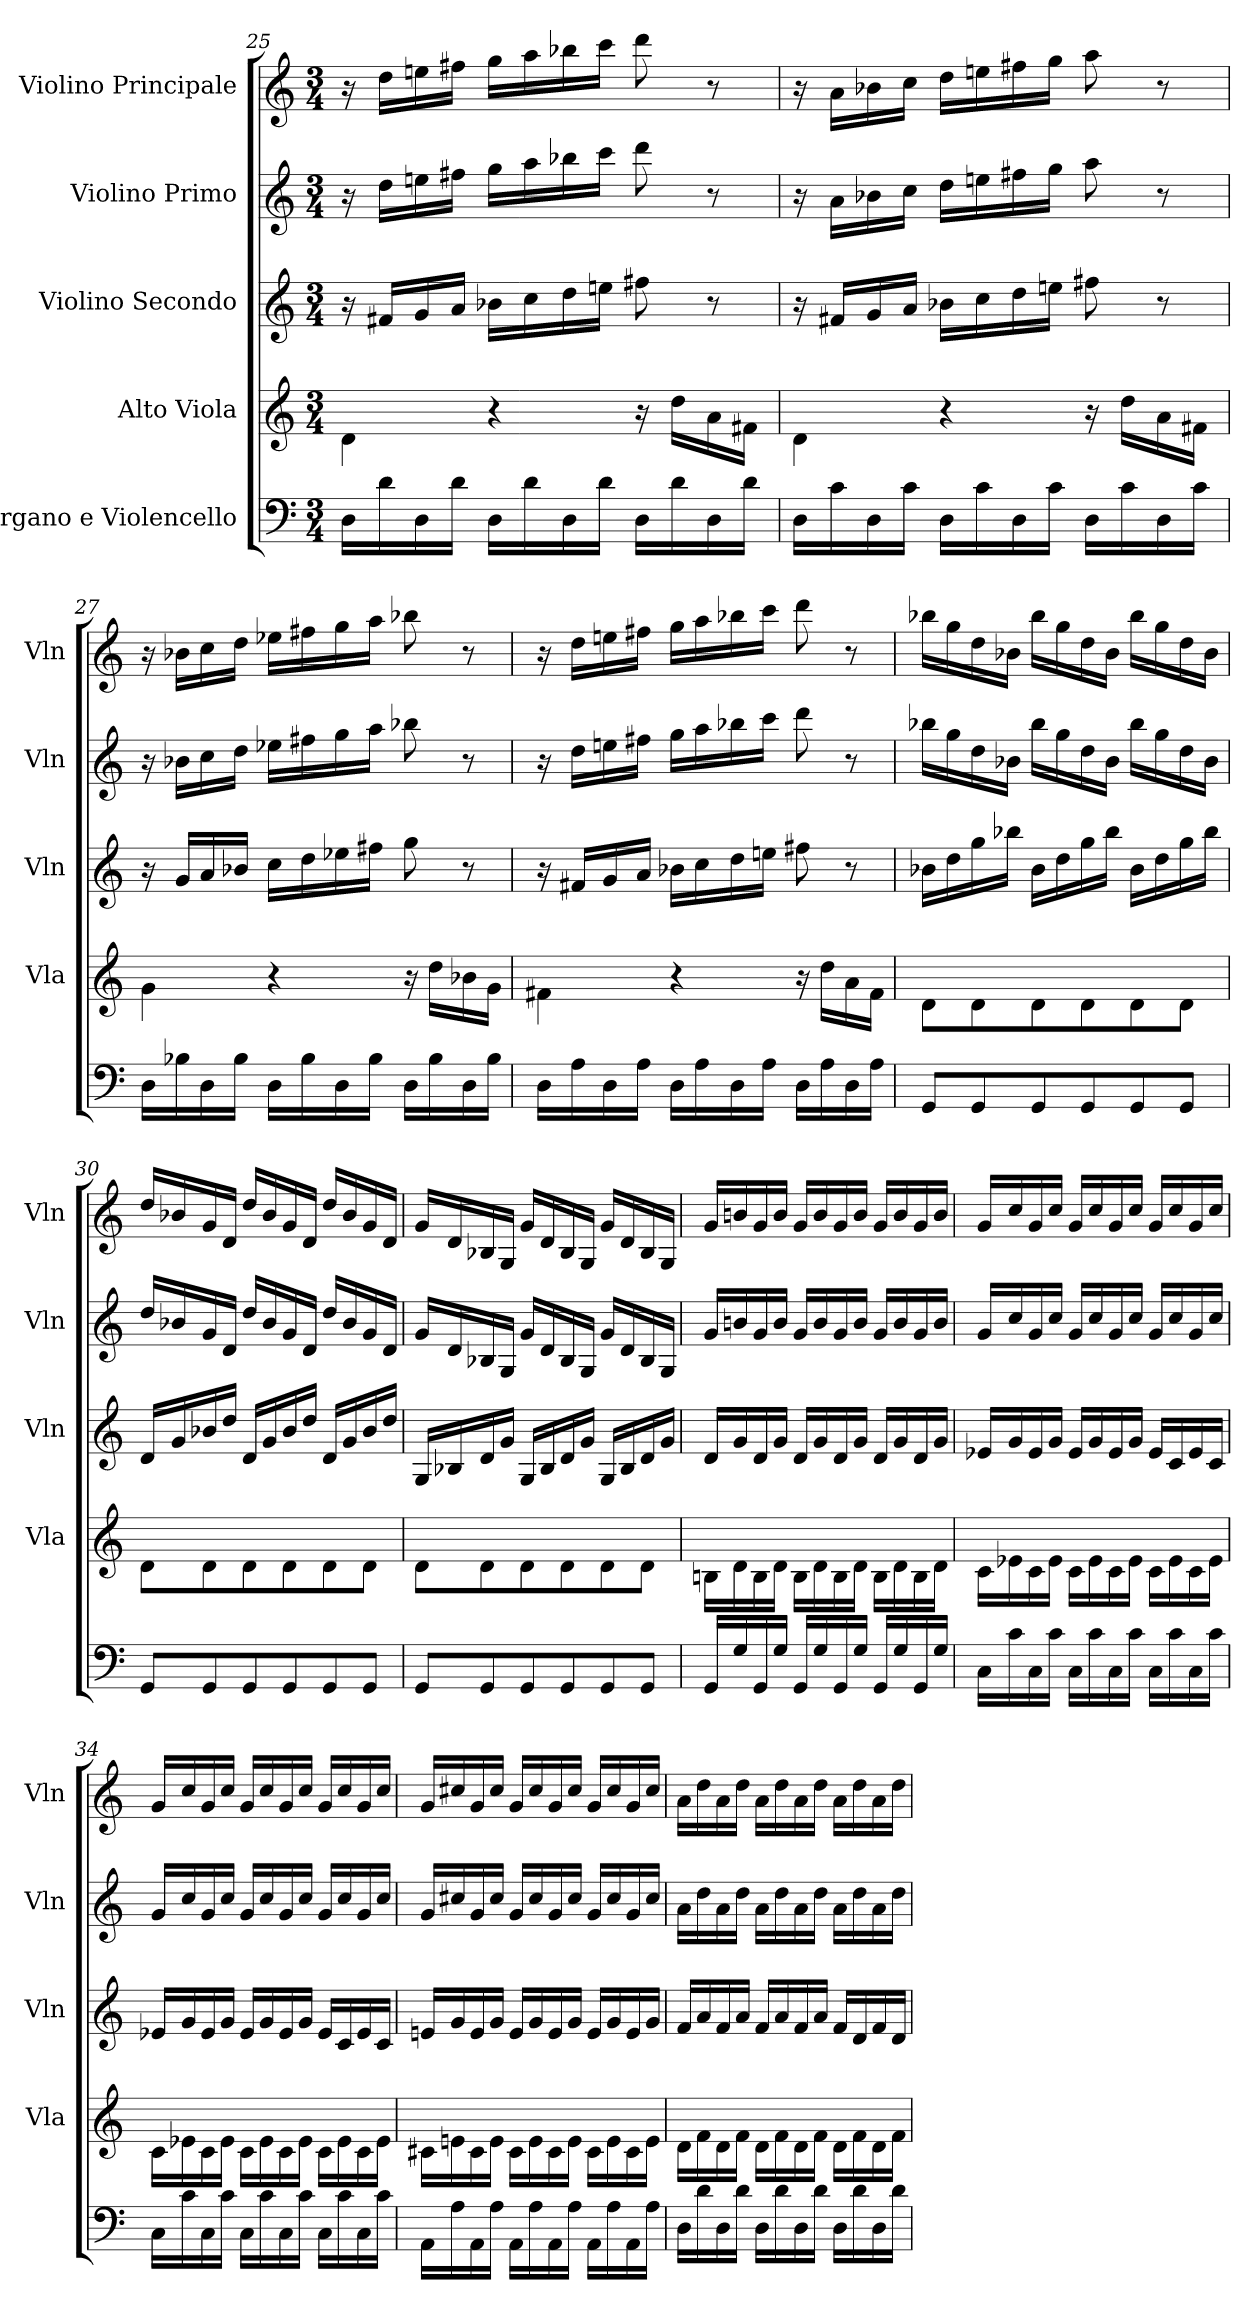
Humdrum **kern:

**kern	**kern	**kern	**kern	**kern
*part5	*part4	*part3	*part2	*part1
*staff5	*staff4	*staff3	*staff2	*staff1
*I"Organo e Violencello	*I"Alto Viola	*I"Violino Secondo	*I"Violino Primo	*I"Violino Principale
*	*I'Vla	*I'Vln	*I'Vln	*I'Vln
*M3/4	*M3/4	*M3/4	*M3/4	*M3/4
=25	=25	=25	=25	=25
16D\LL	4d\	16r	16r	16r
16d\	.	16f#/LL	16dd\LL	16dd\LL
16D\	.	16g/	16een\	16een\
16d\JJ	.	16a/JJ	16ff#\JJ	16ff#\JJ
16D\LL	4r	16b-\LL	16gg\LL	16gg\LL
16d\	.	16cc\	16aa\	16aa\
16D\	.	16dd\	16bb-\	16bb-\
16d\JJ	.	16een\JJ	16ccc\JJ	16ccc\JJ
16D\LL	16r	8ff#\	8ddd\	8ddd\
16d\	16dd\LL	.	.	.
16D\	16a\	8r	8r	8r
16d\JJ	16f#\JJ	.	.	.
=26	=26	=26	=26	=26
16D\LL	4d\	16r	16r	16r
16c\	.	16f#/LL	16a\LL	16a\LL
16D\	.	16g/	16b-\	16b-\
16c\JJ	.	16a/JJ	16cc\JJ	16cc\JJ
16D\LL	4r	16b-\LL	16dd\LL	16dd\LL
16c\	.	16cc\	16een\	16een\
16D\	.	16dd\	16ff#\	16ff#\
16c\JJ	.	16een\JJ	16gg\JJ	16gg\JJ
16D\LL	16r	8ff#\	8aa\	8aa\
16c\	16dd\LL	.	.	.
16D\	16a\	8r	8r	8r
16c\JJ	16f#\JJ	.	.	.
=27	=27	=27	=27	=27
16D\LL	4g\	16r	16r	16r
16B-\	.	16g/LL	16b-\LL	16b-\LL
16D\	.	16a/	16cc\	16cc\
16B-\JJ	.	16b-/JJ	16dd\JJ	16dd\JJ
16D\LL	4r	16cc\LL	16ee-\LL	16ee-\LL
16B-\	.	16dd\	16ff#\	16ff#\
16D\	.	16ee-\	16gg\	16gg\
16B-\JJ	.	16ff#\JJ	16aa\JJ	16aa\JJ
16D\LL	16r	8gg\	8bb-\	8bb-\
16B-\	16dd\LL	.	.	.
16D\	16b-\	8r	8r	8r
16B-\JJ	16g\JJ	.	.	.
=28	=28	=28	=28	=28
16D\LL	4f#\	16r	16r	16r
16A\	.	16f#/LL	16dd\LL	16dd\LL
16D\	.	16g/	16een\	16een\
16A\JJ	.	16a/JJ	16ff#\JJ	16ff#\JJ
16D\LL	4r	16b-\LL	16gg\LL	16gg\LL
16A\	.	16cc\	16aa\	16aa\
16D\	.	16dd\	16bb-\	16bb-\
16A\JJ	.	16een\JJ	16ccc\JJ	16ccc\JJ
16D\LL	16r	8ff#\	8ddd\	8ddd\
16A\	16dd\LL	.	.	.
16D\	16a\	8r	8r	8r
16A\JJ	16f#\JJ	.	.	.
=29	=29	=29	=29	=29
8GG/L	8d\L	16b-\LL	16bb-\LL	16bb-\LL
.	.	16dd\	16gg\	16gg\
8GG/	8d\	16gg\	16dd\	16dd\
.	.	16bb-\JJ	16b-\JJ	16b-\JJ
8GG/	8d\	16b-\LL	16bb-\LL	16bb-\LL
.	.	16dd\	16gg\	16gg\
8GG/	8d\	16gg\	16dd\	16dd\
.	.	16bb-\JJ	16b-\JJ	16b-\JJ
8GG/	8d\	16b-\LL	16bb-\LL	16bb-\LL
.	.	16dd\	16gg\	16gg\
8GG/J	8d\J	16gg\	16dd\	16dd\
.	.	16bb-\JJ	16b-\JJ	16b-\JJ
=30	=30	=30	=30	=30
8GG/L	8d\L	16d/LL	16dd/LL	16dd/LL
.	.	16g/	16b-/	16b-/
8GG/	8d\	16b-/	16g/	16g/
.	.	16dd/JJ	16d/JJ	16d/JJ
8GG/	8d\	16d/LL	16dd/LL	16dd/LL
.	.	16g/	16b-/	16b-/
8GG/	8d\	16b-/	16g/	16g/
.	.	16dd/JJ	16d/JJ	16d/JJ
8GG/	8d\	16d/LL	16dd/LL	16dd/LL
.	.	16g/	16b-/	16b-/
8GG/J	8d\J	16b-/	16g/	16g/
.	.	16dd/JJ	16d/JJ	16d/JJ
=31	=31	=31	=31	=31
8GG/L	8d\L	16G/LL	16g/LL	16g/LL
.	.	16B-/	16d/	16d/
8GG/	8d\	16d/	16B-/	16B-/
.	.	16g/JJ	16G/JJ	16G/JJ
8GG/	8d\	16G/LL	16g/LL	16g/LL
.	.	16B-/	16d/	16d/
8GG/	8d\	16d/	16B-/	16B-/
.	.	16g/JJ	16G/JJ	16G/JJ
8GG/	8d\	16G/LL	16g/LL	16g/LL
.	.	16B-/	16d/	16d/
8GG/J	8d\J	16d/	16B-/	16B-/
.	.	16g/JJ	16G/JJ	16G/JJ
=32	=32	=32	=32	=32
16GG/LL	16Bn\LL	16d/LL	16g/LL	16g/LL
16G/	16d\	16g/	16bn/	16bn/
16GG/	16B\	16d/	16g/	16g/
16G/JJ	16d\JJ	16g/JJ	16b/JJ	16b/JJ
16GG/LL	16B\LL	16d/LL	16g/LL	16g/LL
16G/	16d\	16g/	16b/	16b/
16GG/	16B\	16d/	16g/	16g/
16G/JJ	16d\JJ	16g/JJ	16b/JJ	16b/JJ
16GG/LL	16B\LL	16d/LL	16g/LL	16g/LL
16G/	16d\	16g/	16b/	16b/
16GG/	16B\	16d/	16g/	16g/
16G/JJ	16d\JJ	16g/JJ	16b/JJ	16b/JJ
=33	=33	=33	=33	=33
16C\LL	16c\LL	16e-/LL	16g/LL	16g/LL
16c\	16e-\	16g/	16cc/	16cc/
16C\	16c\	16e-/	16g/	16g/
16c\JJ	16e-\JJ	16g/JJ	16cc/JJ	16cc/JJ
16C\LL	16c\LL	16e-/LL	16g/LL	16g/LL
16c\	16e-\	16g/	16cc/	16cc/
16C\	16c\	16e-/	16g/	16g/
16c\JJ	16e-\JJ	16g/JJ	16cc/JJ	16cc/JJ
16C\LL	16c\LL	16e-/LL	16g/LL	16g/LL
16c\	16e-\	16c/	16cc/	16cc/
16C\	16c\	16e-/	16g/	16g/
16c\JJ	16e-\JJ	16c/JJ	16cc/JJ	16cc/JJ
=34	=34	=34	=34	=34
16C\LL	16c\LL	16e-/LL	16g/LL	16g/LL
16c\	16e-\	16g/	16cc/	16cc/
16C\	16c\	16e-/	16g/	16g/
16c\JJ	16e-\JJ	16g/JJ	16cc/JJ	16cc/JJ
16C\LL	16c\LL	16e-/LL	16g/LL	16g/LL
16c\	16e-\	16g/	16cc/	16cc/
16C\	16c\	16e-/	16g/	16g/
16c\JJ	16e-\JJ	16g/JJ	16cc/JJ	16cc/JJ
16C\LL	16c\LL	16e-/LL	16g/LL	16g/LL
16c\	16e-\	16c/	16cc/	16cc/
16C\	16c\	16e-/	16g/	16g/
16c\JJ	16e-\JJ	16c/JJ	16cc/JJ	16cc/JJ
=35	=35	=35	=35	=35
16AA\LL	16c#\LL	16en/LL	16g/LL	16g/LL
16A\	16en\	16g/	16cc#/	16cc#/
16AA\	16c#\	16e/	16g/	16g/
16A\JJ	16e\JJ	16g/JJ	16cc#/JJ	16cc#/JJ
16AA\LL	16c#\LL	16e/LL	16g/LL	16g/LL
16A\	16e\	16g/	16cc#/	16cc#/
16AA\	16c#\	16e/	16g/	16g/
16A\JJ	16e\JJ	16g/JJ	16cc#/JJ	16cc#/JJ
16AA\LL	16c#\LL	16e/LL	16g/LL	16g/LL
16A\	16e\	16g/	16cc#/	16cc#/
16AA\	16c#\	16e/	16g/	16g/
16A\JJ	16e\JJ	16g/JJ	16cc#/JJ	16cc#/JJ
=36	=36	=36	=36	=36
16D\LL	16d\LL	16f/LL	16a\LL	16a\LL
16d\	16f\	16a/	16dd\	16dd\
16D\	16d\	16f/	16a\	16a\
16d\JJ	16f\JJ	16a/JJ	16dd\JJ	16dd\JJ
16D\LL	16d\LL	16f/LL	16a\LL	16a\LL
16d\	16f\	16a/	16dd\	16dd\
16D\	16d\	16f/	16a\	16a\
16d\JJ	16f\JJ	16a/JJ	16dd\JJ	16dd\JJ
16D\LL	16d\LL	16f/LL	16a\LL	16a\LL
16d\	16f\	16d/	16dd\	16dd\
16D\	16d\	16f/	16a\	16a\
16d\JJ	16f\JJ	16d/JJ	16dd\JJ	16dd\JJ
=	=	=	=	=
*-	*-	*-	*-	*-
